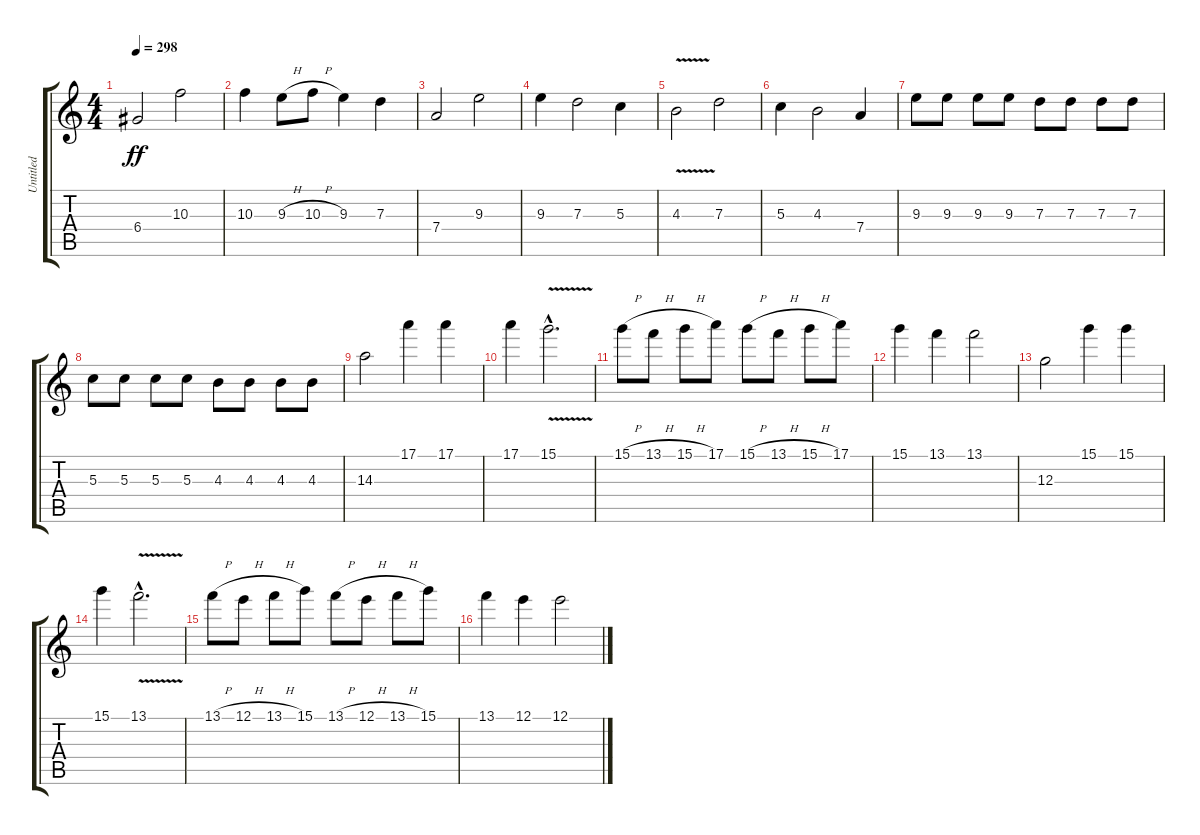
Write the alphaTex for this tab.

\track ("Untitled" "Untitled") {instrument distortionguitar}
\staff {score tabs}
\tuning (E4 B3 G3 D3 A2 E2) {hide}
\ts (4 4)
\tempo 298
\clef g2
\ks c
6.4.2{dy ff} 10.3.2 |
10.3.4 9.3{h}.8 10.3{h}.8 9.3.4 7.3.4 |
7.4.2 9.3.2 |
9.3.4 7.3.2 5.3.4 |
4.3{v}.2 7.3.2 |
5.3.4 4.3.2 7.4.4 |
9.3.8 9.3.8 9.3.8 9.3.8 7.3.8 7.3.8 7.3.8 7.3.8 |
5.3.8 5.3.8 5.3.8 5.3.8 4.3.8 4.3.8 4.3.8 4.3.8 |
14.3.2 17.1.4 17.1.4 |
17.1.4 15.1{v hac}.2{d} |
15.1{h}.8 13.1{h}.8 15.1{h}.8 17.1.8 15.1{h}.8 13.1{h}.8 15.1{h}.8 17.1.8 |
15.1.4 13.1.4 13.1.2 |
12.3.2 15.1.4 15.1.4 |
15.1.4 13.1{v hac}.2{d} |
13.1{h}.8 12.1{h}.8 13.1{h}.8 15.1.8 13.1{h}.8 12.1{h}.8 13.1{h}.8 15.1.8 |
13.1.4 12.1.4 12.1.2
